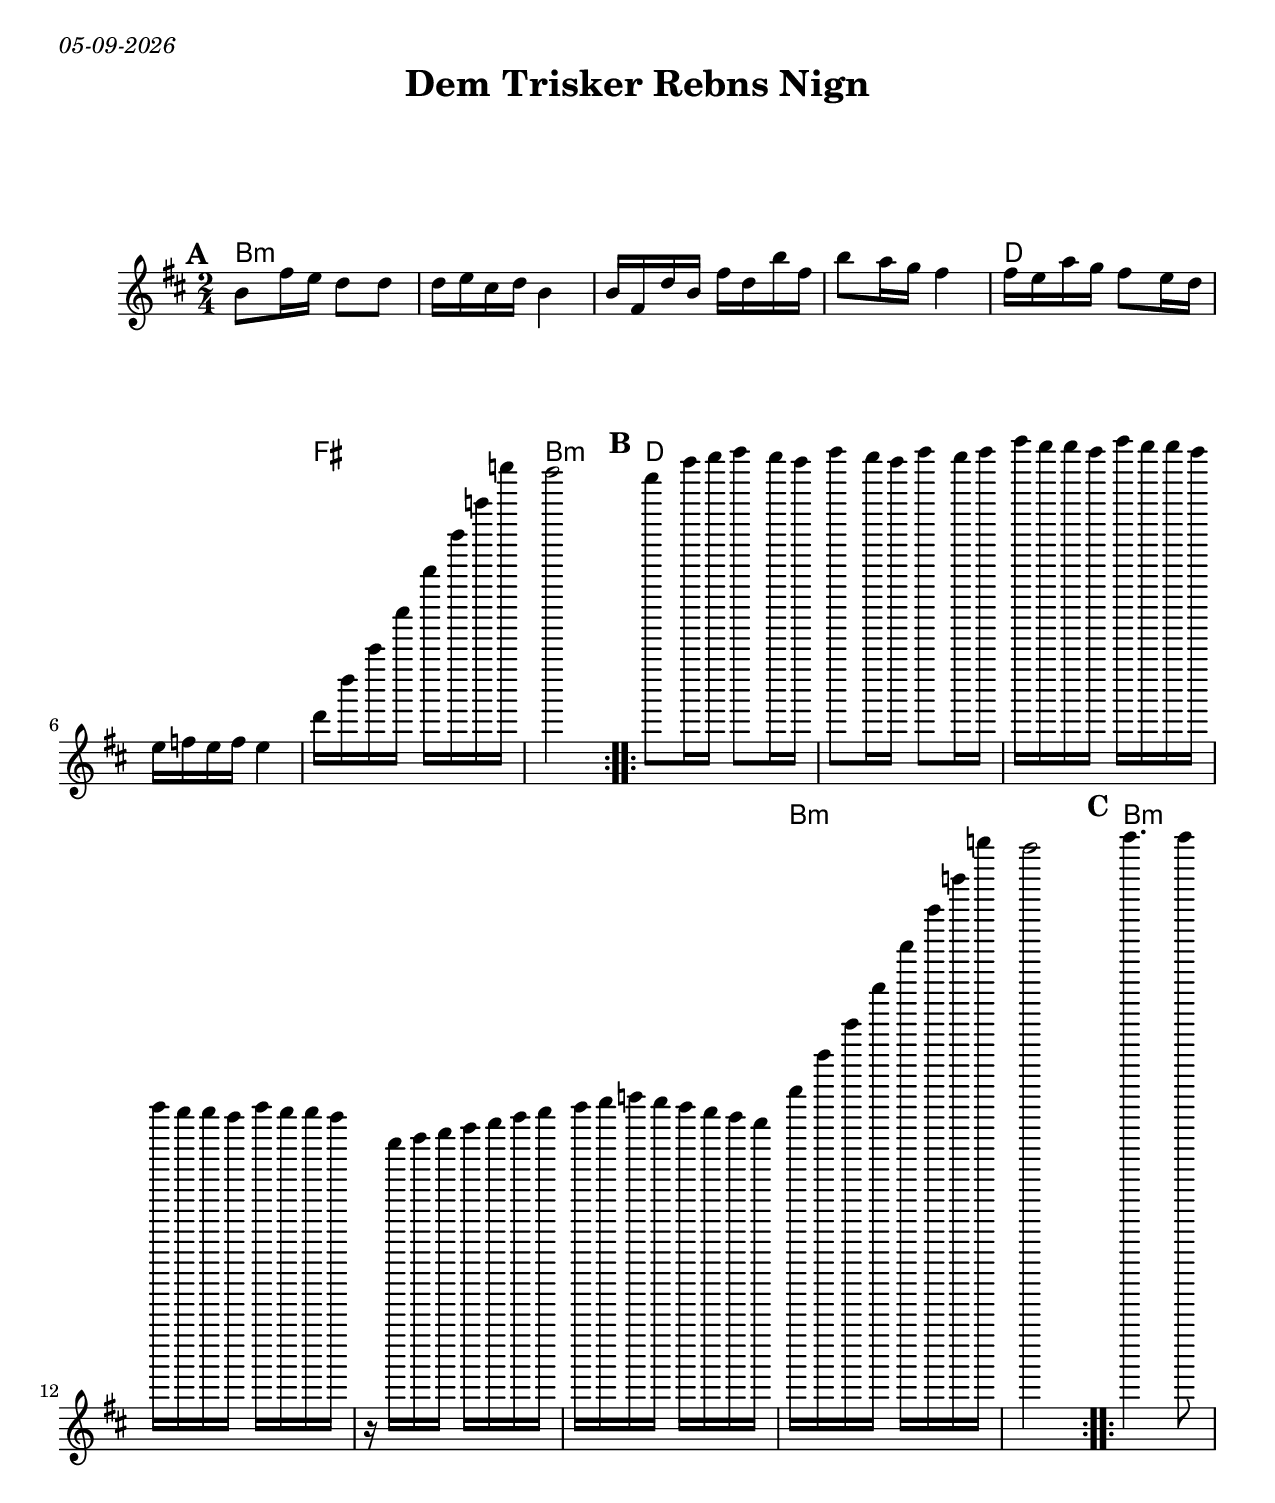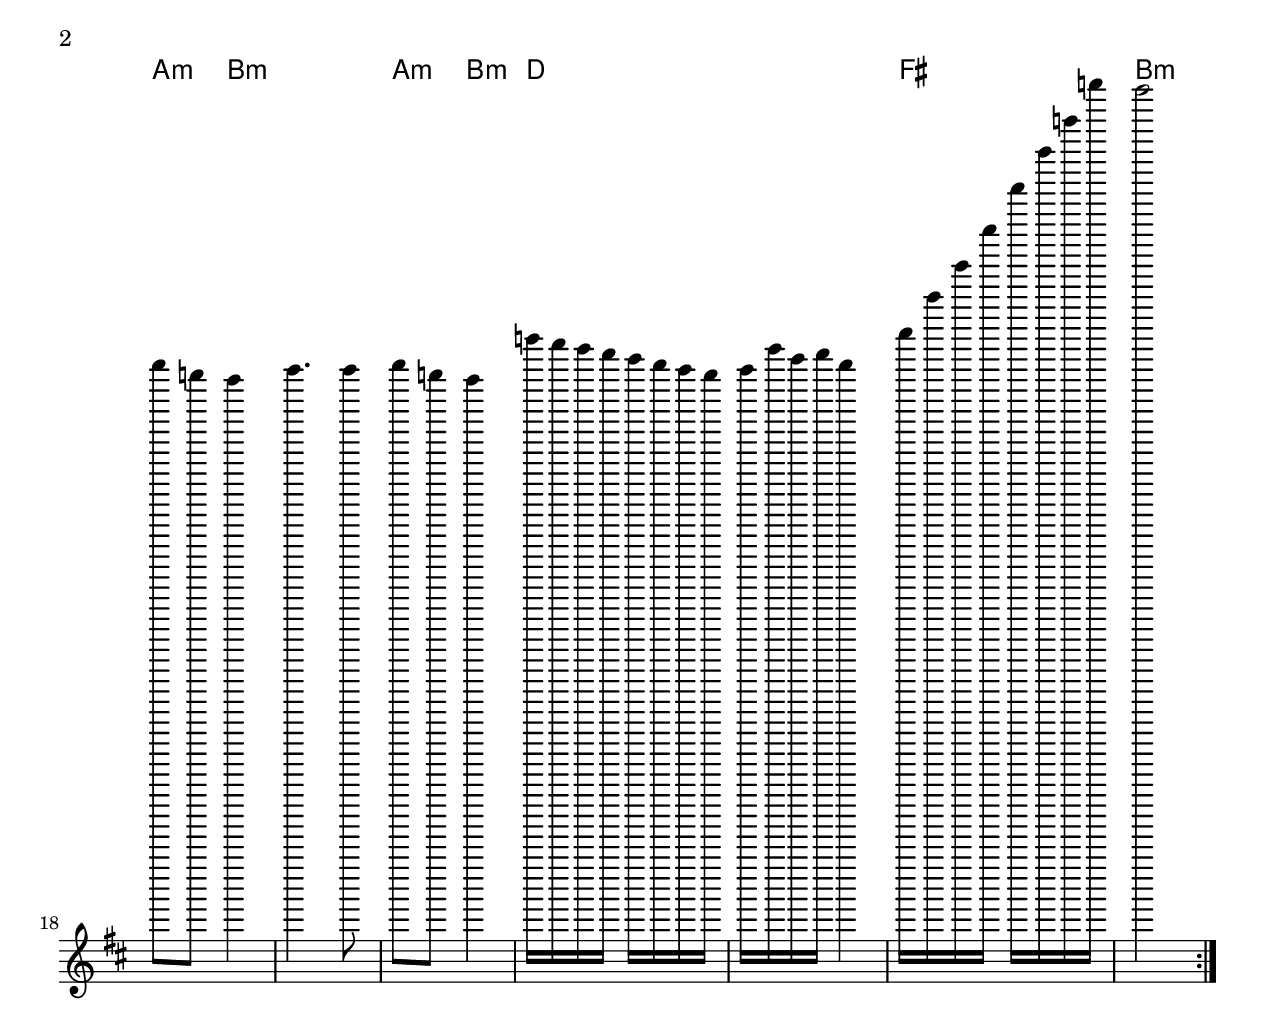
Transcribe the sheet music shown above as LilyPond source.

\version "2.18.0"
\include "english.ly"
\paper{
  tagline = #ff
  print-all-headers = ##t
  #(set-paper-size "letter")
}
date = #(strftime "%d-%m-%Y" (localtime (current-time)))

\markup{ \italic{ \date }  }

%\markup{ Got something to say? }

global = {
  \clef treble
  \key b \minor
  \time 2/4
  \set Score.markFormatter = #format-mark-box-alphabet
}

%#################################### Melody ########################
%melody =  \transpose c d \relative c' {  %transpose for clarinet
cadence = {
  d'16 d' cs' cs' d' d' c' c'
  b2
}

melody = \relative c'' {
  \global
  %\partial 16*3 a16 d f   %lead in notes

  \repeat volta 2{
   \mark \default
   b8 fs'16 e d8 d
   d16 e cs d b4
   b16 fs d' b fs' d b' fs
   b8 a16 g fs4

   fs16 e a g fs8 e16 d
   e16 f e f e4
   \cadence
  }

  \repeat volta 2{
   \mark \default
   a8 d16 e fs8  e16 d
   fs8 e16 d fs8 e16 fs
   \repeat unfold 4{a16 g g fs}
   r16 a, b cs d e fs g|
   a b c b a g fs e
   \cadence

  }

   \repeat volta 2{
   \mark \default
   d4. d8
   e8 c b4
   d4. d8
   e8 c b4

   c'16 b a g fs e d cs
   d16 a' fs g e4
   \cadence
   }

}
%################################# Lyrics #####################
%\addlyrics{ \set stanza = #"1. " }
%################################# Chords #######################
harmonies = \chordmode {
  b2*4:m
  d2*2
  fs2
  b2:m
  %b
  d2*6
  b2*2:m
  %c
  b2:m
  a4:m b4*3:m
  a4:m b4:m
  d2*2
  fs2
  b2:m


}

\score {
  <<
    \new ChordNames {
      \set chordChanges = ##f
      \harmonies
    }
    \new Staff   \melody
  >>
  \header{
    title= "Dem Trisker Rebns Nign"
    subtitle=""
    composer= ""
    instrument =""
    arranger= ""
  }
  \layout{indent = 1.0\cm}
  \midi {
    \tempo 4 = 120

    % \midi { }
  }
}
%{
% more verses:
\markup{}
\markup {
  \fill-line {
    \hspace #0.1 % distance from left margin
    \column {
      \line { "1."
	\column {
	  ""
	}
      }
      \hspace #0.2 % vertical distance between verses
      \line { "2."
	\column {
	 ""
	}
      }
    }
    \hspace #0.1  % horiz. distance between columns
    \column {
      \line { "3."
	\column {
	  ""
	}
      }
      \hspace #0.2 % distance between verses
      \line { "4."
	\column {
	 ""
	}
      }
    }
    \hspace #0.1 % distance to right margin
  }
}

%}
